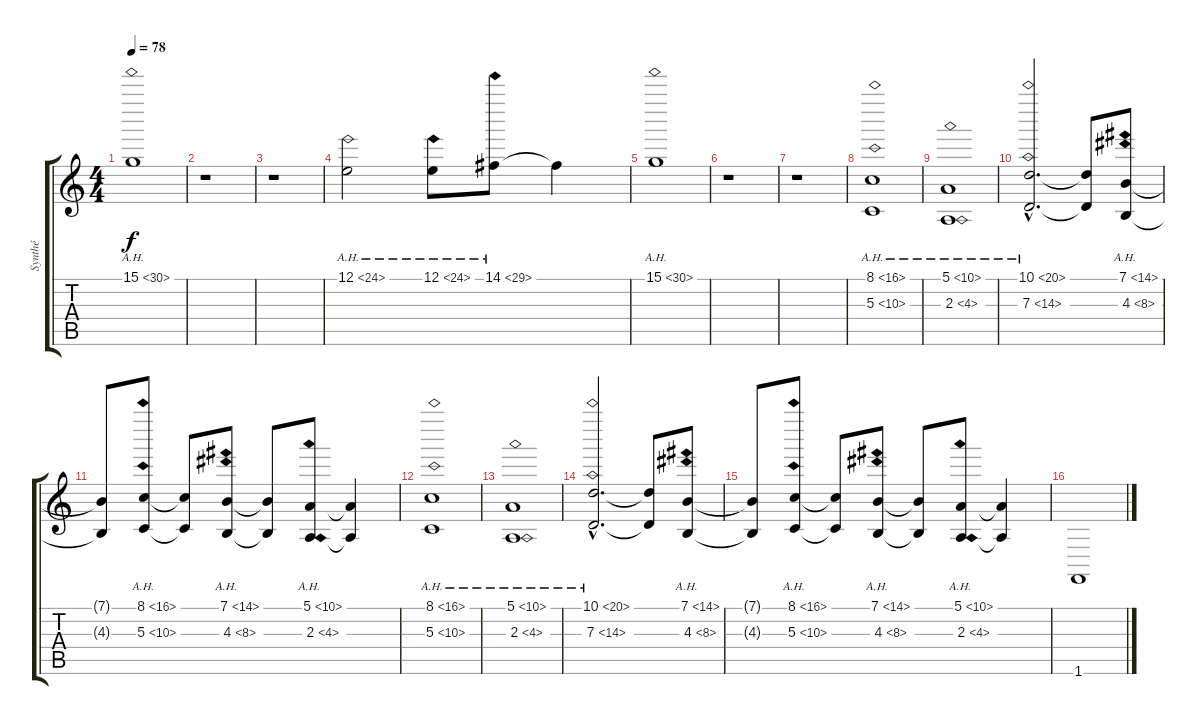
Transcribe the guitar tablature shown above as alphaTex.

\track ("Synthé" "Synthé") {instrument stringensemble1}
\staff {score tabs}
\tuning (E4 B3 G3 D3 A2 E2) {hide}
\ts (4 4)
\tempo 78
\clef g2
\ks c
15.1{ah 15}.1{dy f} |
r.1 |
r.1 |
12.1{ah 12}.2 12.1{ah 12}.8 14.1{ah 15}.8 14.1{t}.4 |
15.1{ah 15}.1 |
r.1 |
r.1 |
(8.1{ah 8} 5.3{ah 5}).1 |
(5.1{ah 5} 2.3{ah 2}).1 |
(10.1{ah 10 hac} 7.3{ah 7 hac}).2{d} (10.1{t} 7.3{t}).8 (7.1{ah 7} 4.3{ah 4}).8 |
(7.1{t} 4.3{t}).8 (8.1{ah 8} 5.3{ah 5}).8 (8.1{t} 5.3{t}).8 (7.1{ah 7} 4.3{ah 4}).8 (7.1{t} 4.3{t}).8 (5.1{ah 5} 2.3{ah 2}).8 (5.1{t} 2.3{t}).4 |
(8.1{ah 8} 5.3{ah 5}).1 |
(5.1{ah 5} 2.3{ah 2}).1 |
(10.1{ah 10 hac} 7.3{ah 7 hac}).2{d} (10.1{t} 7.3{t}).8 (7.1{ah 7} 4.3{ah 4}).8 |
(7.1{t} 4.3{t}).8 (8.1{ah 8} 5.3{ah 5}).8 (8.1{t} 5.3{t}).8 (7.1{ah 7} 4.3{ah 4}).8 (7.1{t} 4.3{t}).8 (5.1{ah 5} 2.3{ah 2}).8 (5.1{t} 2.3{t}).4 |
1.6.1
